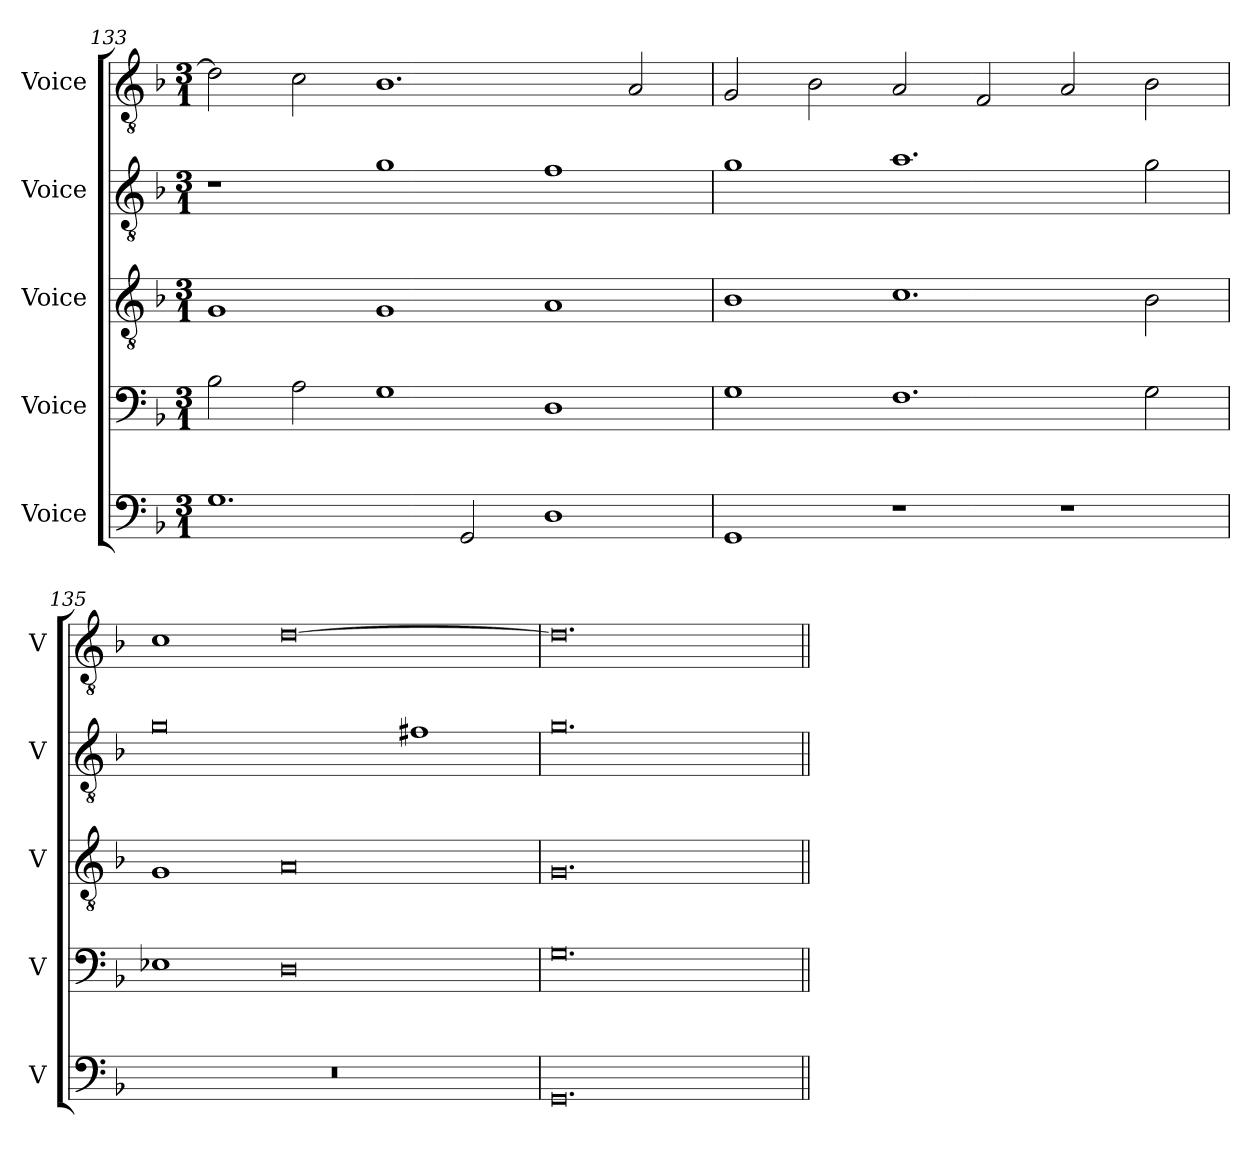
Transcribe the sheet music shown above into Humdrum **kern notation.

**kern	**kern	**kern	**kern	**kern
*part5	*part4	*part3	*part2	*part1
*staff5	*staff4	*staff3	*staff2	*staff1
*I"Voice	*I"Voice	*I"Voice	*I"Voice	*I"Voice
*I'V	*I'V	*I'V	*I'V	*I'V
*clefF4	*clefF4	*clefGv2	*clefGv2	*clefGv2
*k[b-]	*k[b-]	*k[b-]	*k[b-]	*k[b-]
*M3/1	*M3/1	*M3/1	*M3/1	*M3/1
=133	=133	=133	=133	=133
1.G	2B-\	1G	1r	2d\]
.	2A\	.	.	2c\
.	1G	1G	1g	1.B-
2GG/	.	.	.	.
1D	1D	1A	1f	.
.	.	.	.	2A/
!!LO:LB:g=z
=134	=134	=134	=134	=134
1GG	1G	1B-	1g	2G/
.	.	.	.	2B-\
1r	1.F	1.c	1.a	2A/
.	.	.	.	2F/
1r	.	.	.	2A/
.	2G\	2B-\	2g\	2B-\
=135	=135	=135	=135	=135
0.r	1E-X	1G	0g	1c
.	0D	0A	.	[0d
.	.	.	1f#X	.
=136	=136	=136	=136	=136
0.GG	0.G	0.G	0.g	0.d]
=||	=||	=||	=||	=||
*-	*-	*-	*-	*-
